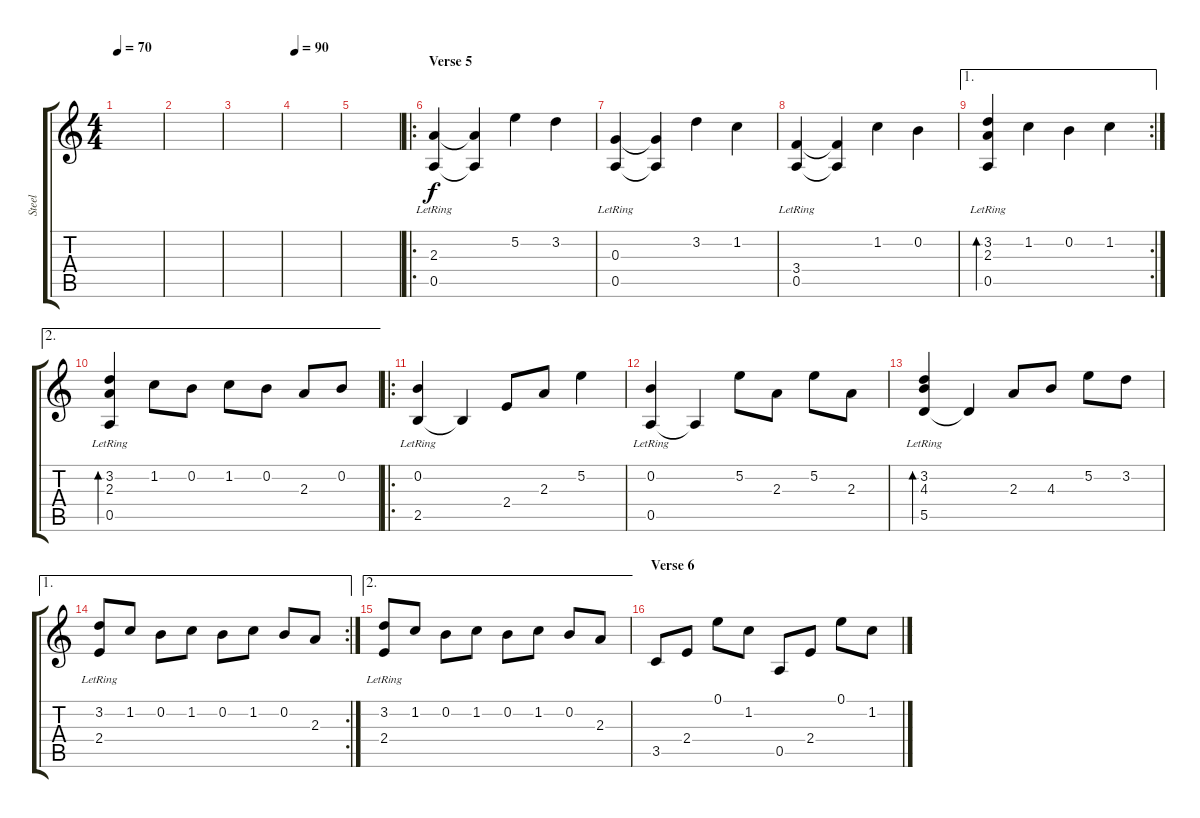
\track ("Steel" "Steel") {instrument acousticguitarsteel}
\staff {score tabs}
\tuning (E4 B3 G3 D3 A2 E2) {hide}
\ts (4 4)
\tempo 70
\clef g2
\ks c
|
|
|
\tempo 90
|
|
\ro
\section ("" "Verse 5")
(2.3{lr} 0.5{lr}).4 (2.3{t} 0.5{t}).4 5.2.4 3.2.4 |
(0.3{lr} 0.5{lr}).4 (0.3{t} 0.5{t}).4 3.2.4 1.2.4 |
(3.4{lr} 0.5{lr}).4 (3.4{t} 0.5{t}).4 1.2.4 0.2.4 |
\ae 1
\rc 2
(3.2 2.3{lr} 0.5{lr}).4{bd 60} 1.2.4 0.2.4 1.2.4 |
\ae 2
(3.2 2.3{lr} 0.5{lr}).4{bd 60} 1.2.8 0.2.8 1.2.8 0.2.8 2.3.8 0.2.8 |
\ro
(0.2 2.5{lr}).4 2.5{t}.4 2.4.8 2.3.8 5.2.4 |
(0.2 0.5{lr}).4 0.5{t}.4 5.2.8 2.3.8 5.2.8 2.3.8 |
(3.2 4.3 5.5{lr}).4{bd 60} 5.5{t}.4 2.3.8 4.3.8 5.2.8 3.2.8 |
\ae 1
\rc 2
(3.2 2.4{lr}).8 1.2.8 0.2.8 1.2.8 0.2.8 1.2.8 0.2.8 2.3.8 |
\ae 2
(3.2 2.4{lr}).8 1.2.8 0.2.8 1.2.8 0.2.8 1.2.8 0.2.8 2.3.8 |
\section ("" "Verse 6")
3.5.8 2.4.8 0.1.8 1.2.8 0.5.8 2.4.8 0.1.8 1.2.8
